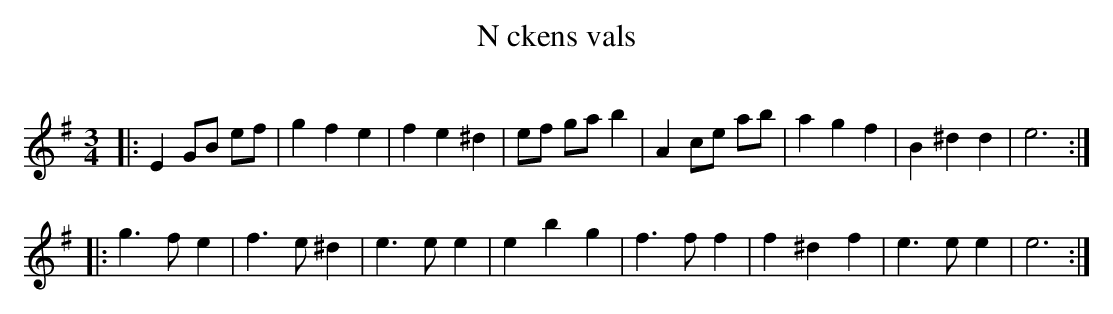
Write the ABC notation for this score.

X:1
T:N ckens vals
O:
M:3/4
L:1/8
K:Em
|: E2 GB ef | g2 f2 e2 | f2 e2 ^d2 | ef ga b2 | A2 ce ab | a2 g2 f2 | B2 ^d2 d2 | e6 :|
|:g3 f e2 | f3 e ^d2 | e3 e e2 | e2 b2 g2 | f3 f f2 | f2 ^d2 f2 | e3 e e2 | e6 :|
